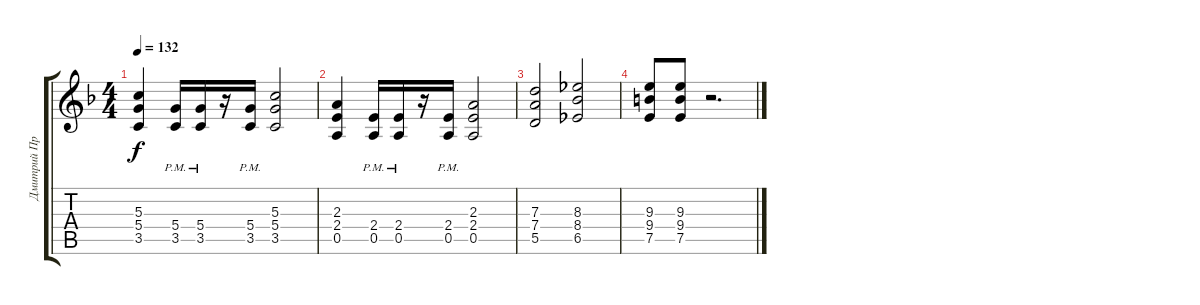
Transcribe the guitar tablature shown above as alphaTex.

\track ("Дмитрий Процко" "Дмитрий Пр") {instrument distortionguitar}
\staff {score tabs}
\tuning (E4 B3 G3 D3 A2 E2) {hide}
\ts (4 4)
\tempo 132
\clef g2
\ks f
(5.3 5.4 3.5).4{dy f} (5.4{pm} 3.5{pm}).16 (5.4{pm} 3.5{pm}).16 r.16 (5.4{pm} 3.5{pm}).16 (5.3 5.4 3.5).2 |
(2.3 2.4 0.5).4 (2.4{pm} 0.5{pm}).16 (2.4{pm} 0.5{pm}).16 r.16 (2.4{pm} 0.5{pm}).16 (2.3 2.4 0.5).2 |
(7.3 7.4 5.5).2 (8.3 8.4 6.5).2 |
(9.3 9.4 7.5).8 (9.3 9.4 7.5).8 r.2{d}
